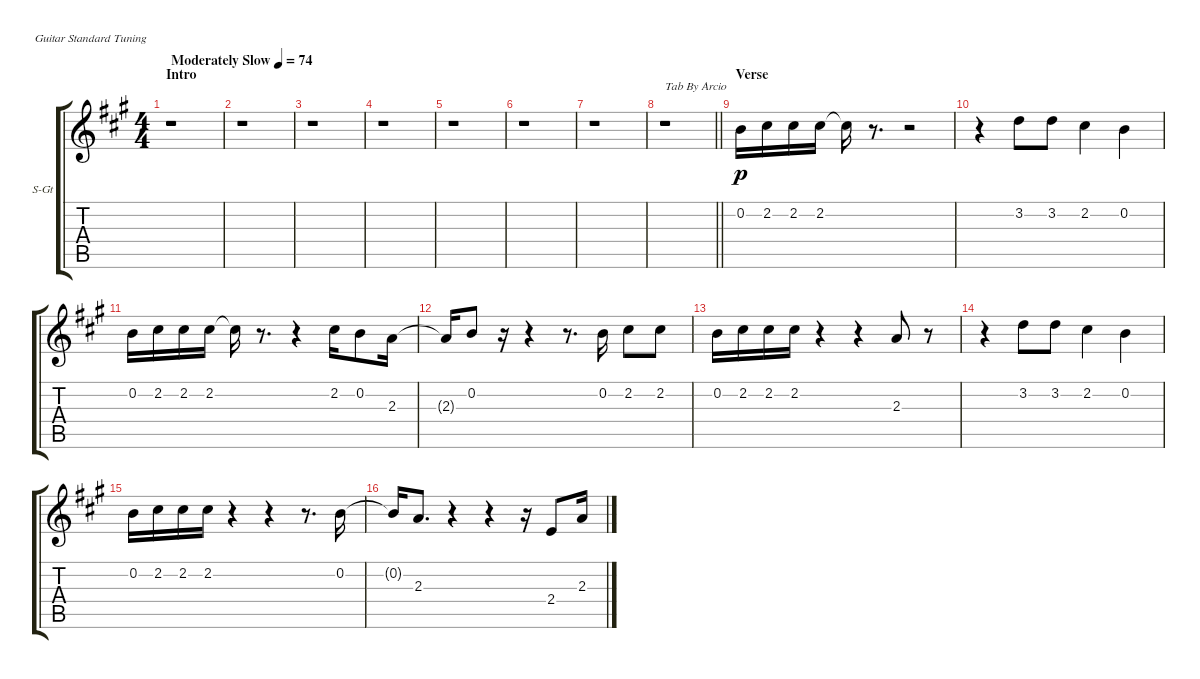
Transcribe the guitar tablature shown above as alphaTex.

\bracketExtendMode groupsimilarinstruments
\firstSystemTrackNameOrientation horizontal
\otherSystemsTrackNameOrientation horizontal
\track ("Vocal (lead)" "S-Gt") {instrument accordion}
\staff {score tabs}
\tuning (E4 B3 G3 D3 A2 E2)
\displaytranspose 12
\ts (4 4)
\beaming (8 2 2 2 2)
\section ("" "Intro")
\tempo (74 "Moderately Slow")
\clef g2
\ks a
r.1{dy p instrument accordion} |
r.1 |
r.1 |
r.1 |
r.1 |
r.1 |
r.1 |
\barLineRight lightlight
r.1{txt "Tab By Arcio"} |
\section ("" "Verse")
0.2.16 2.2.16 2.2.16 2.2.16 2.2{t}.16 r.8{d} r.2 |
r.4 3.2.8 3.2.8 2.2.4 0.2.4 |
0.2.16 2.2.16 2.2.16 2.2.16 2.2{t}.16 r.8{d} r.4 2.2.16 0.2.8 2.3.16 |
2.3{t}.16 0.2.8 r.16 r.4 r.8{d} 0.2.16 2.2.8 2.2.8 |
0.2.16 2.2.16 2.2.16 2.2.16 r.4 r.4 2.3.8 r.8 |
r.4 3.2.8 3.2.8 2.2.4 0.2.4 |
0.2.16 2.2.16 2.2.16 2.2.16 r.4 r.4 r.8{d} 0.2.16 |
0.2{t}.16 2.3.8{d} r.4 r.4 r.16 2.4.8 2.3.16
